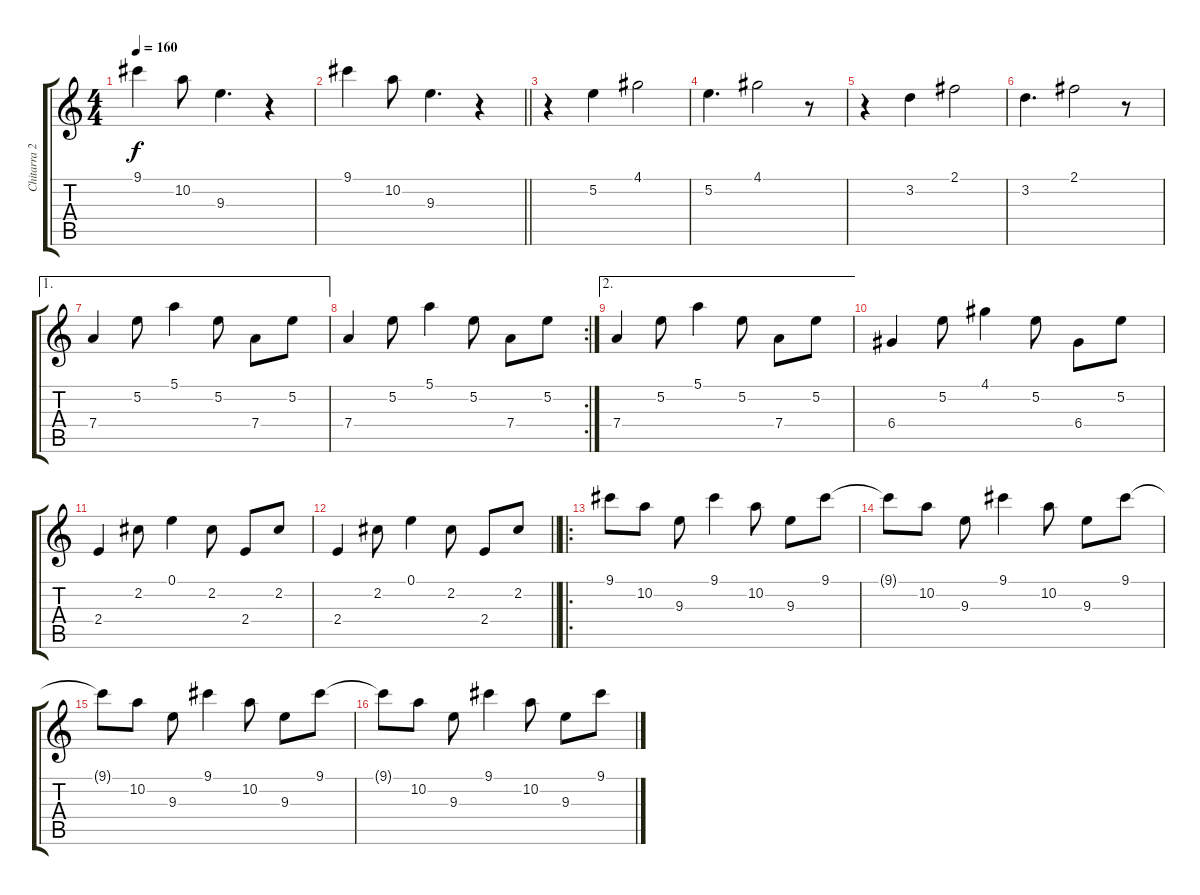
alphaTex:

\track ("Chitarra 2" "Chitarra 2") {instrument distortionguitar}
\staff {score tabs}
\tuning (E4 B3 G3 D3 A2 E2) {hide}
\ts (4 4)
\tempo 160
\clef g2
\ks c
9.1.4{dy f} 10.2.8 9.3.4{d} r.4 |
\barLineRight lightlight
9.1.4 10.2.8 9.3.4{d} r.4 |
r.4 5.2.4 4.1.2 |
5.2.4{d} 4.1.2 r.8 |
r.4 3.2.4 2.1.2 |
3.2.4{d} 2.1.2 r.8 |
\ae 1
7.4.4 5.2.8 5.1.4 5.2.8 7.4.8 5.2.8 |
\rc 2
7.4.4 5.2.8 5.1.4 5.2.8 7.4.8 5.2.8 |
\ae 2
7.4.4{volume 6} 5.2.8 5.1.4 5.2.8 7.4.8 5.2.8 |
6.4.4 5.2.8 4.1.4 5.2.8 6.4.8 5.2.8 |
2.4.4 2.2.8 0.1.4 2.2.8 2.4.8 2.2.8 |
\barLineRight lightlight
2.4.4 2.2.8 0.1.4 2.2.8 2.4.8 2.2.8 |
\ro
9.1.8 10.2.8 9.3.8 9.1.4 10.2.8 9.3.8 9.1.8 |
9.1{t}.8 10.2.8 9.3.8 9.1.4 10.2.8 9.3.8 9.1.8 |
9.1{t}.8 10.2.8 9.3.8 9.1.4 10.2.8 9.3.8 9.1.8 |
9.1{t}.8 10.2.8 9.3.8 9.1.4 10.2.8 9.3.8 9.1.8
